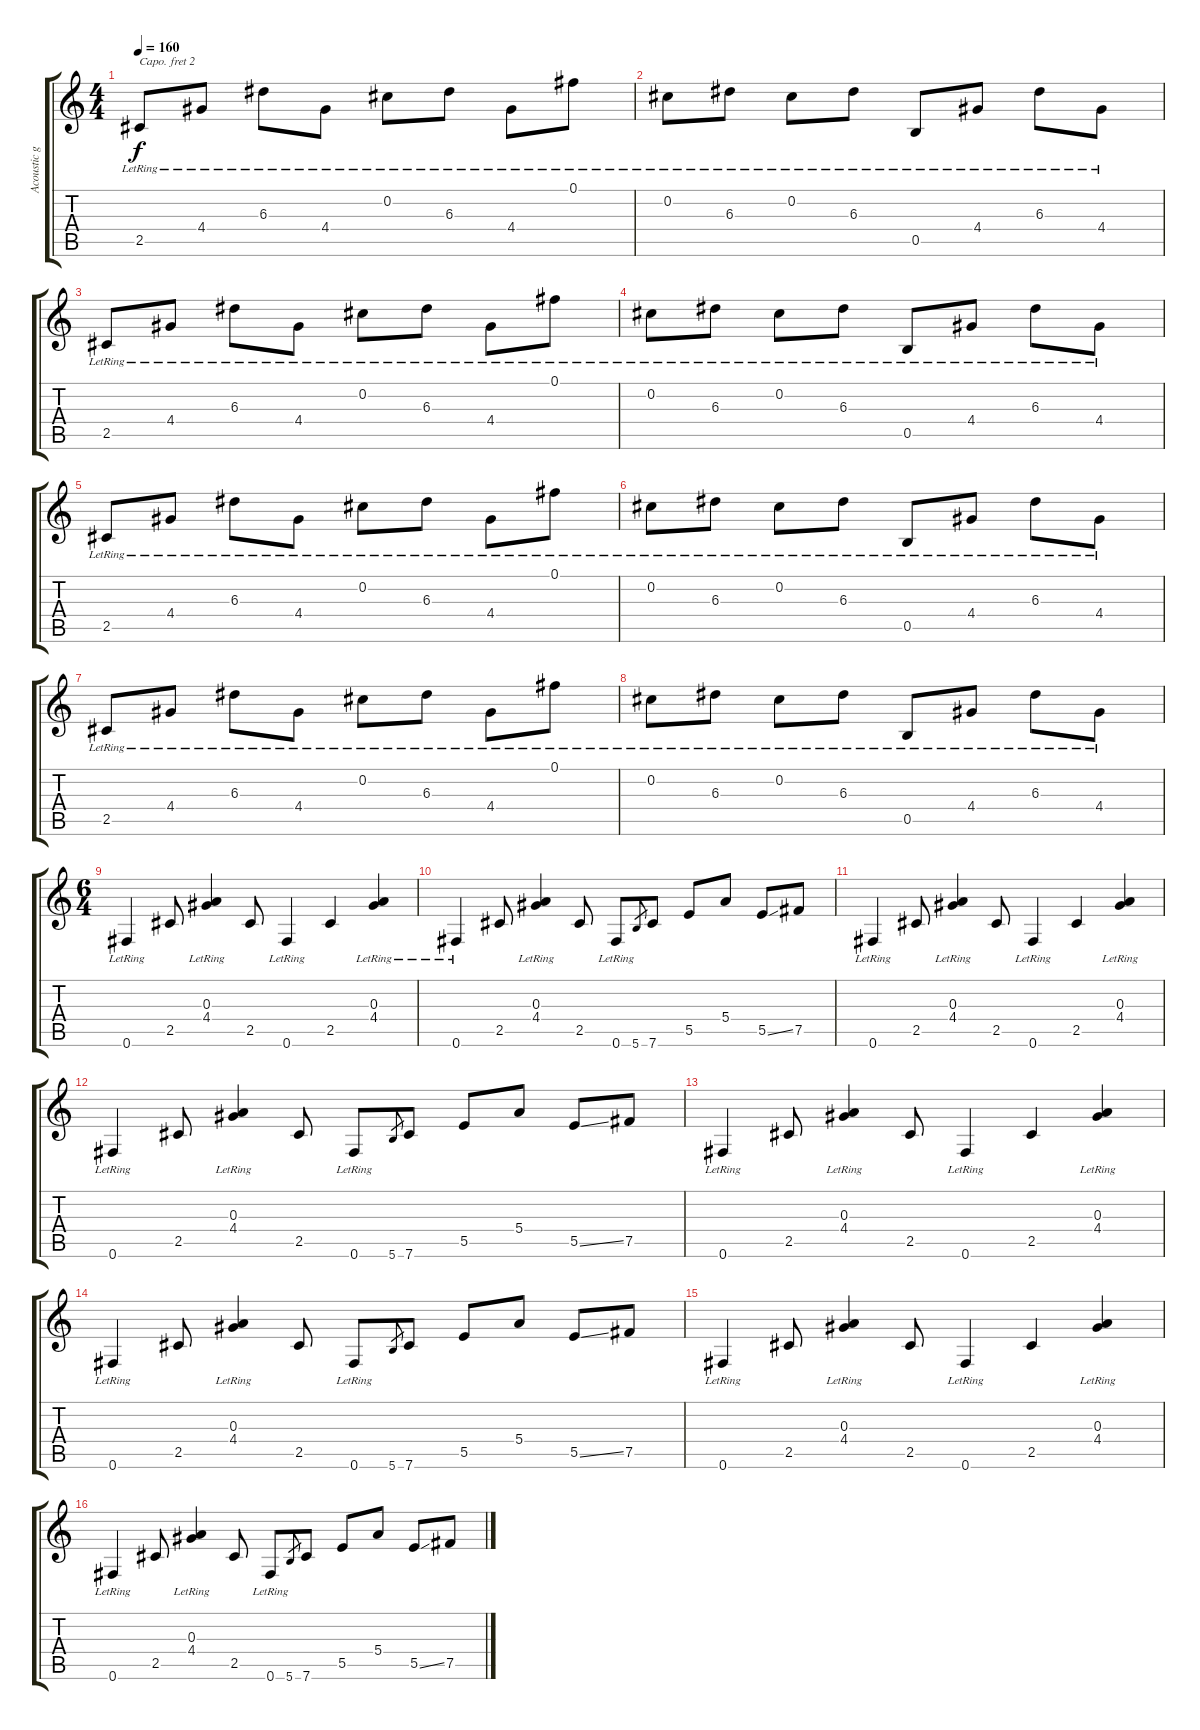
\track ("Acoustic guitar" "Acoustic g") {instrument acousticguitarsteel}
\staff {score tabs}
\capo 2
\tuning (E4 B3 G3 D3 A2 E2) {hide}
\ts (4 4)
\tempo 160
\clef g2
\ks c
2.5{lr}.8{dy f} 4.4{lr}.8 6.3{lr}.8 4.4{lr}.8 0.2{lr}.8 6.3{lr}.8 4.4{lr}.8 0.1{lr}.8 |
0.2{lr}.8 6.3{lr}.8 0.2{lr}.8 6.3{lr}.8 0.5{lr}.8 4.4{lr}.8 6.3{lr}.8 4.4{lr}.8 |
2.5{lr}.8 4.4{lr}.8 6.3{lr}.8 4.4{lr}.8 0.2{lr}.8 6.3{lr}.8 4.4{lr}.8 0.1{lr}.8 |
0.2{lr}.8 6.3{lr}.8 0.2{lr}.8 6.3{lr}.8 0.5{lr}.8 4.4{lr}.8 6.3{lr}.8 4.4{lr}.8 |
2.5{lr}.8 4.4{lr}.8 6.3{lr}.8 4.4{lr}.8 0.2{lr}.8 6.3{lr}.8 4.4{lr}.8 0.1{lr}.8 |
0.2{lr}.8 6.3{lr}.8 0.2{lr}.8 6.3{lr}.8 0.5{lr}.8 4.4{lr}.8 6.3{lr}.8 4.4{lr}.8 |
2.5{lr}.8 4.4{lr}.8 6.3{lr}.8 4.4{lr}.8 0.2{lr}.8 6.3{lr}.8 4.4{lr}.8 0.1{lr}.8 |
0.2{lr}.8 6.3{lr}.8 0.2{lr}.8 6.3{lr}.8 0.5{lr}.8 4.4{lr}.8 6.3{lr}.8 4.4{lr}.8 |
\ts (6 4)
0.6{lr}.4 2.5.8 (0.3{lr} 4.4{lr}).4 2.5.8 0.6{lr}.4 2.5.4 (0.3{lr} 4.4{lr}).4 |
0.6{lr}.4 2.5.8 (0.3{lr} 4.4{lr}).4 2.5.8 0.6{lr}.8 5.6.8{gr} 7.6.8 5.5.8 5.4.8 5.5{ss}.8 7.5.8 |
0.6{lr}.4 2.5.8 (0.3{lr} 4.4{lr}).4 2.5.8 0.6{lr}.4 2.5.4 (0.3{lr} 4.4{lr}).4 |
0.6{lr}.4 2.5.8 (0.3{lr} 4.4{lr}).4 2.5.8 0.6{lr}.8 5.6.8{gr} 7.6.8 5.5.8 5.4.8 5.5{ss}.8 7.5.8 |
0.6{lr}.4 2.5.8 (0.3{lr} 4.4{lr}).4 2.5.8 0.6{lr}.4 2.5.4 (0.3{lr} 4.4{lr}).4 |
0.6{lr}.4 2.5.8 (0.3{lr} 4.4{lr}).4 2.5.8 0.6{lr}.8 5.6.8{gr} 7.6.8 5.5.8 5.4.8 5.5{ss}.8 7.5.8 |
0.6{lr}.4 2.5.8 (0.3{lr} 4.4{lr}).4 2.5.8 0.6{lr}.4 2.5.4 (0.3{lr} 4.4{lr}).4 |
0.6{lr}.4 2.5.8 (0.3{lr} 4.4{lr}).4 2.5.8 0.6{lr}.8 5.6.8{gr} 7.6.8 5.5.8 5.4.8 5.5{ss}.8 7.5.8
